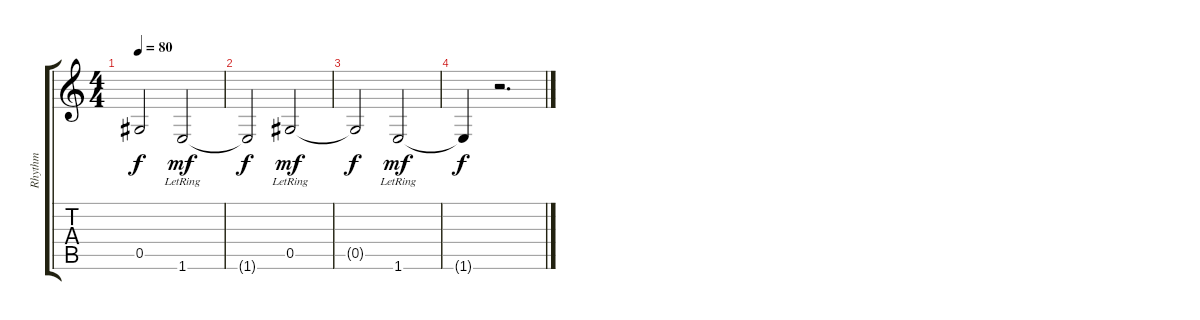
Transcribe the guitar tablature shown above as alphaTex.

\track ("Rhythm" "Rhythm") {instrument acousticbass}
\staff {score tabs}
\tuning (Eb4 Bb3 Gb3 Db3 Ab2 Eb2) {hide}
\ts (4 4)
\tempo 80
\clef g2
\ks c
0.5{t}.2{dy f} 1.6{lr}.2{dy mf} |
1.6{t}.2{dy f} 0.5{lr}.2{dy mf} |
0.5{t}.2{dy f} 1.6{lr}.2{dy mf} |
1.6{t}.4{dy f} r.2{d}
